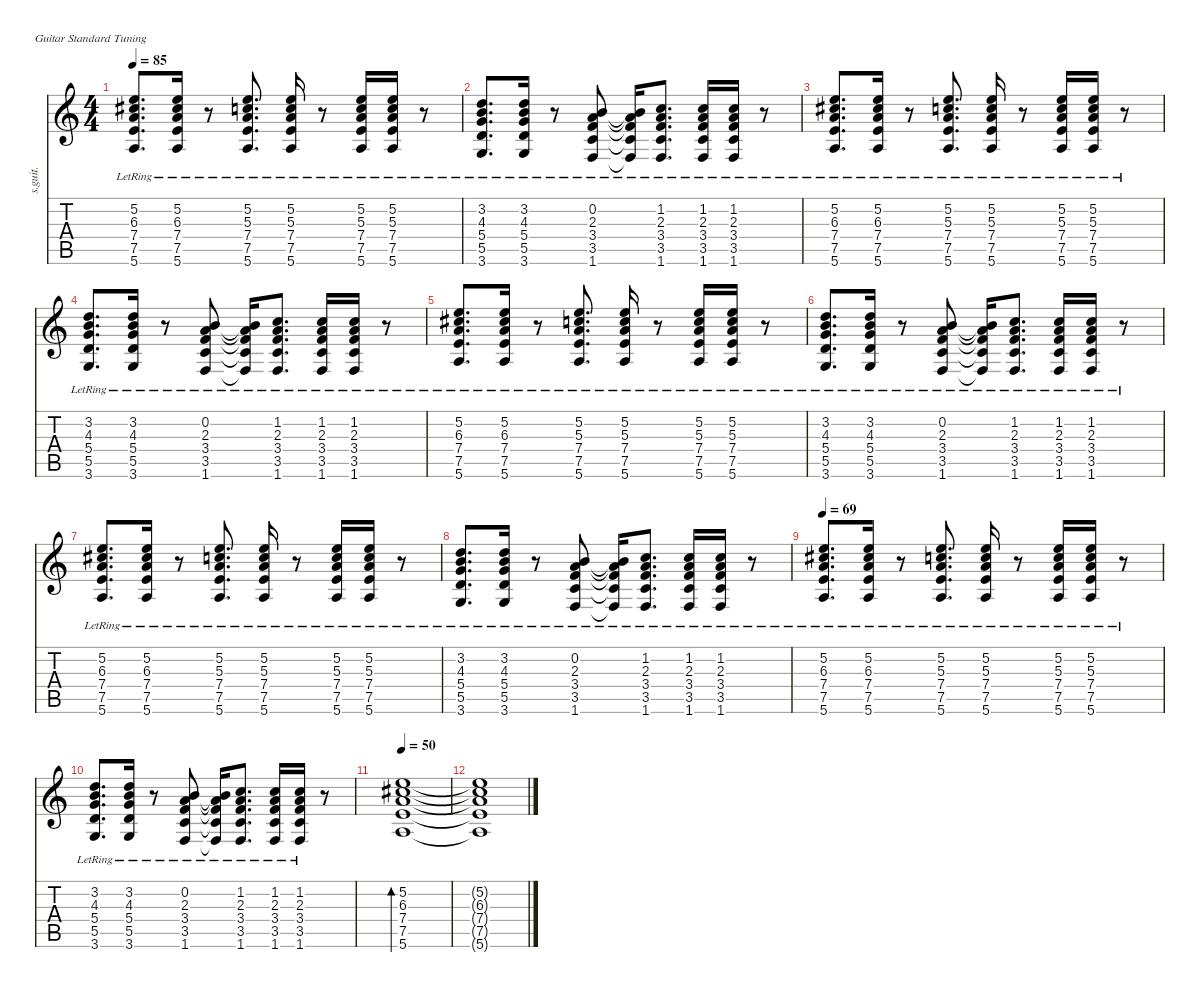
\defaultSystemsLayout 4
\hideDynamics
\bracketExtendMode nobrackets
\otherSystemsTrackNameOrientation horizontal
\track ("John Frusciante" "s.guit.") {instrument acousticguitarsteel}
\staff {score tabs}
\tuning (E4 B3 G3 D3 A2 E2)
\ts (4 4)
\tempo 85
\clef g2
\ks c
(5.2{lr} 6.3{lr acc #} 7.4{lr} 7.5{lr} 5.6{lr}).8{d dy f beam Up} (5.2{lr} 6.3{lr acc #} 7.4{lr} 7.5{lr} 5.6{lr}).16{beam Up} r.8{beam Up} (5.2{lr} 5.3{lr} 7.4{lr} 7.5{lr} 5.6{lr}).8{d beam Up} (5.2{lr} 5.3{lr} 7.4{lr} 7.5{lr} 5.6{lr}).16{beam Up} r.8{beam Up} (5.2{lr} 5.3{lr} 7.4{lr} 7.5{lr} 5.6{lr}).16{beam Up} (5.2{lr} 5.3{lr} 7.4{lr} 7.5{lr} 5.6{lr}).16{beam Up} r.8{beam Up} |
(3.2{lr} 4.3{lr} 5.4{lr} 5.5{lr} 3.6{lr}).8{d beam Up} (3.2{lr} 4.3{lr} 5.4{lr} 5.5{lr} 3.6{lr}).16{beam Up} r.8{beam Up} (0.2{lr} 2.3{lr} 3.4{lr} 3.5{lr} 1.6{lr}).8{beam Up} (0.2{lr t} 2.3{lr t} 3.4{lr t} 3.5{lr t} 1.6{lr t}).16{beam Up} (1.2{lr} 2.3{lr} 3.4{lr} 3.5{lr} 1.6{lr}).8{d beam Up} (1.2{lr} 2.3{lr} 3.4{lr} 3.5{lr} 1.6{lr}).16{beam Up} (1.2{lr} 2.3{lr} 3.4{lr} 3.5{lr} 1.6{lr}).16{beam Up} r.8{beam Up} |
(5.2{lr} 6.3{lr acc #} 7.4{lr} 7.5{lr} 5.6{lr}).8{d beam Up} (5.2{lr} 6.3{lr acc #} 7.4{lr} 7.5{lr} 5.6{lr}).16{beam Up} r.8{beam Up} (5.2{lr} 5.3{lr} 7.4{lr} 7.5{lr} 5.6{lr}).8{d beam Up} (5.2{lr} 5.3{lr} 7.4{lr} 7.5{lr} 5.6{lr}).16{beam Up} r.8{beam Up} (5.2{lr} 5.3{lr} 7.4{lr} 7.5{lr} 5.6{lr}).16{beam Up} (5.2{lr} 5.3{lr} 7.4{lr} 7.5{lr} 5.6{lr}).16{beam Up} r.8{beam Up} |
(3.2{lr} 4.3{lr} 5.4{lr} 5.5{lr} 3.6{lr}).8{d beam Up} (3.2{lr} 4.3{lr} 5.4{lr} 5.5{lr} 3.6{lr}).16{beam Up} r.8{beam Up} (0.2{lr} 2.3{lr} 3.4{lr} 3.5{lr} 1.6{lr}).8{beam Up} (0.2{lr t} 2.3{lr t} 3.4{lr t} 3.5{lr t} 1.6{lr t}).16{beam Up} (1.2{lr} 2.3{lr} 3.4{lr} 3.5{lr} 1.6{lr}).8{d beam Up} (1.2{lr} 2.3{lr} 3.4{lr} 3.5{lr} 1.6{lr}).16{beam Up} (1.2{lr} 2.3{lr} 3.4{lr} 3.5{lr} 1.6{lr}).16{beam Up} r.8{beam Up} |
(5.2{lr} 6.3{lr acc #} 7.4{lr} 7.5{lr} 5.6{lr}).8{d beam Up} (5.2{lr} 6.3{lr acc #} 7.4{lr} 7.5{lr} 5.6{lr}).16{beam Up} r.8{beam Up} (5.2{lr} 5.3{lr} 7.4{lr} 7.5{lr} 5.6{lr}).8{d beam Up} (5.2{lr} 5.3{lr} 7.4{lr} 7.5{lr} 5.6{lr}).16{beam Up} r.8{beam Up} (5.2{lr} 5.3{lr} 7.4{lr} 7.5{lr} 5.6{lr}).16{beam Up} (5.2{lr} 5.3{lr} 7.4{lr} 7.5{lr} 5.6{lr}).16{beam Up} r.8{beam Up} |
(3.2{lr} 4.3{lr} 5.4{lr} 5.5{lr} 3.6{lr}).8{d beam Up} (3.2{lr} 4.3{lr} 5.4{lr} 5.5{lr} 3.6{lr}).16{beam Up} r.8{beam Up} (0.2{lr} 2.3{lr} 3.4{lr} 3.5{lr} 1.6{lr}).8{beam Up} (0.2{lr t} 2.3{lr t} 3.4{lr t} 3.5{lr t} 1.6{lr t}).16{beam Up} (1.2{lr} 2.3{lr} 3.4{lr} 3.5{lr} 1.6{lr}).8{d beam Up} (1.2{lr} 2.3{lr} 3.4{lr} 3.5{lr} 1.6{lr}).16{beam Up} (1.2{lr} 2.3{lr} 3.4{lr} 3.5{lr} 1.6{lr}).16{beam Up} r.8{beam Up} |
(5.2{lr} 6.3{lr acc #} 7.4{lr} 7.5{lr} 5.6{lr}).8{d beam Up} (5.2{lr} 6.3{lr acc #} 7.4{lr} 7.5{lr} 5.6{lr}).16{beam Up} r.8{beam Up} (5.2{lr} 5.3{lr} 7.4{lr} 7.5{lr} 5.6{lr}).8{d beam Up} (5.2{lr} 5.3{lr} 7.4{lr} 7.5{lr} 5.6{lr}).16{beam Up} r.8{beam Up} (5.2{lr} 5.3{lr} 7.4{lr} 7.5{lr} 5.6{lr}).16{beam Up} (5.2{lr} 5.3{lr} 7.4{lr} 7.5{lr} 5.6{lr}).16{beam Up} r.8{beam Up} |
(3.2{lr} 4.3{lr} 5.4{lr} 5.5{lr} 3.6{lr}).8{d beam Up} (3.2{lr} 4.3{lr} 5.4{lr} 5.5{lr} 3.6{lr}).16{beam Up} r.8{beam Up} (0.2{lr} 2.3{lr} 3.4{lr} 3.5{lr} 1.6{lr}).8{beam Up} (0.2{lr t} 2.3{lr t} 3.4{lr t} 3.5{lr t} 1.6{lr t}).16{beam Up} (1.2{lr} 2.3{lr} 3.4{lr} 3.5{lr} 1.6{lr}).8{d beam Up} (1.2{lr} 2.3{lr} 3.4{lr} 3.5{lr} 1.6{lr}).16{beam Up} (1.2{lr} 2.3{lr} 3.4{lr} 3.5{lr} 1.6{lr}).16{beam Up} r.8{beam Up} |
\tempo 69
(5.2{lr} 6.3{lr acc #} 7.4{lr} 7.5{lr} 5.6{lr}).8{d beam Up} (5.2{lr} 6.3{lr acc #} 7.4{lr} 7.5{lr} 5.6{lr}).16{beam Up} r.8{beam Up} (5.2{lr} 5.3{lr} 7.4{lr} 7.5{lr} 5.6{lr}).8{d beam Up} (5.2{lr} 5.3{lr} 7.4{lr} 7.5{lr} 5.6{lr}).16{beam Up} r.8{beam Up} (5.2{lr} 5.3{lr} 7.4{lr} 7.5{lr} 5.6{lr}).16{beam Up} (5.2{lr} 5.3{lr} 7.4{lr} 7.5{lr} 5.6{lr}).16{beam Up} r.8{beam Up} |
(3.2{lr} 4.3{lr} 5.4{lr} 5.5{lr} 3.6{lr}).8{d beam Up} (3.2{lr} 4.3{lr} 5.4{lr} 5.5{lr} 3.6{lr}).16{beam Up} r.8{beam Up} (0.2{lr} 2.3{lr} 3.4{lr} 3.5{lr} 1.6{lr}).8{beam Up} (0.2{lr t} 2.3{lr t} 3.4{lr t} 3.5{lr t} 1.6{lr t}).16{beam Up} (1.2{lr} 2.3{lr} 3.4{lr} 3.5{lr} 1.6{lr}).8{d beam Up} (1.2{lr} 2.3{lr} 3.4{lr} 3.5{lr} 1.6{lr}).16{beam Up} (1.2{lr} 2.3{lr} 3.4{lr} 3.5{lr} 1.6{lr}).16{beam Up} r.8{beam Up} |
\tempo 50
(5.2 6.3{acc #} 7.4 7.5 5.6).1{bd 240 beam Up} |
(5.2{t} 6.3{t acc #} 7.4{t} 7.5{t} 5.6{t}).1{beam Up}
